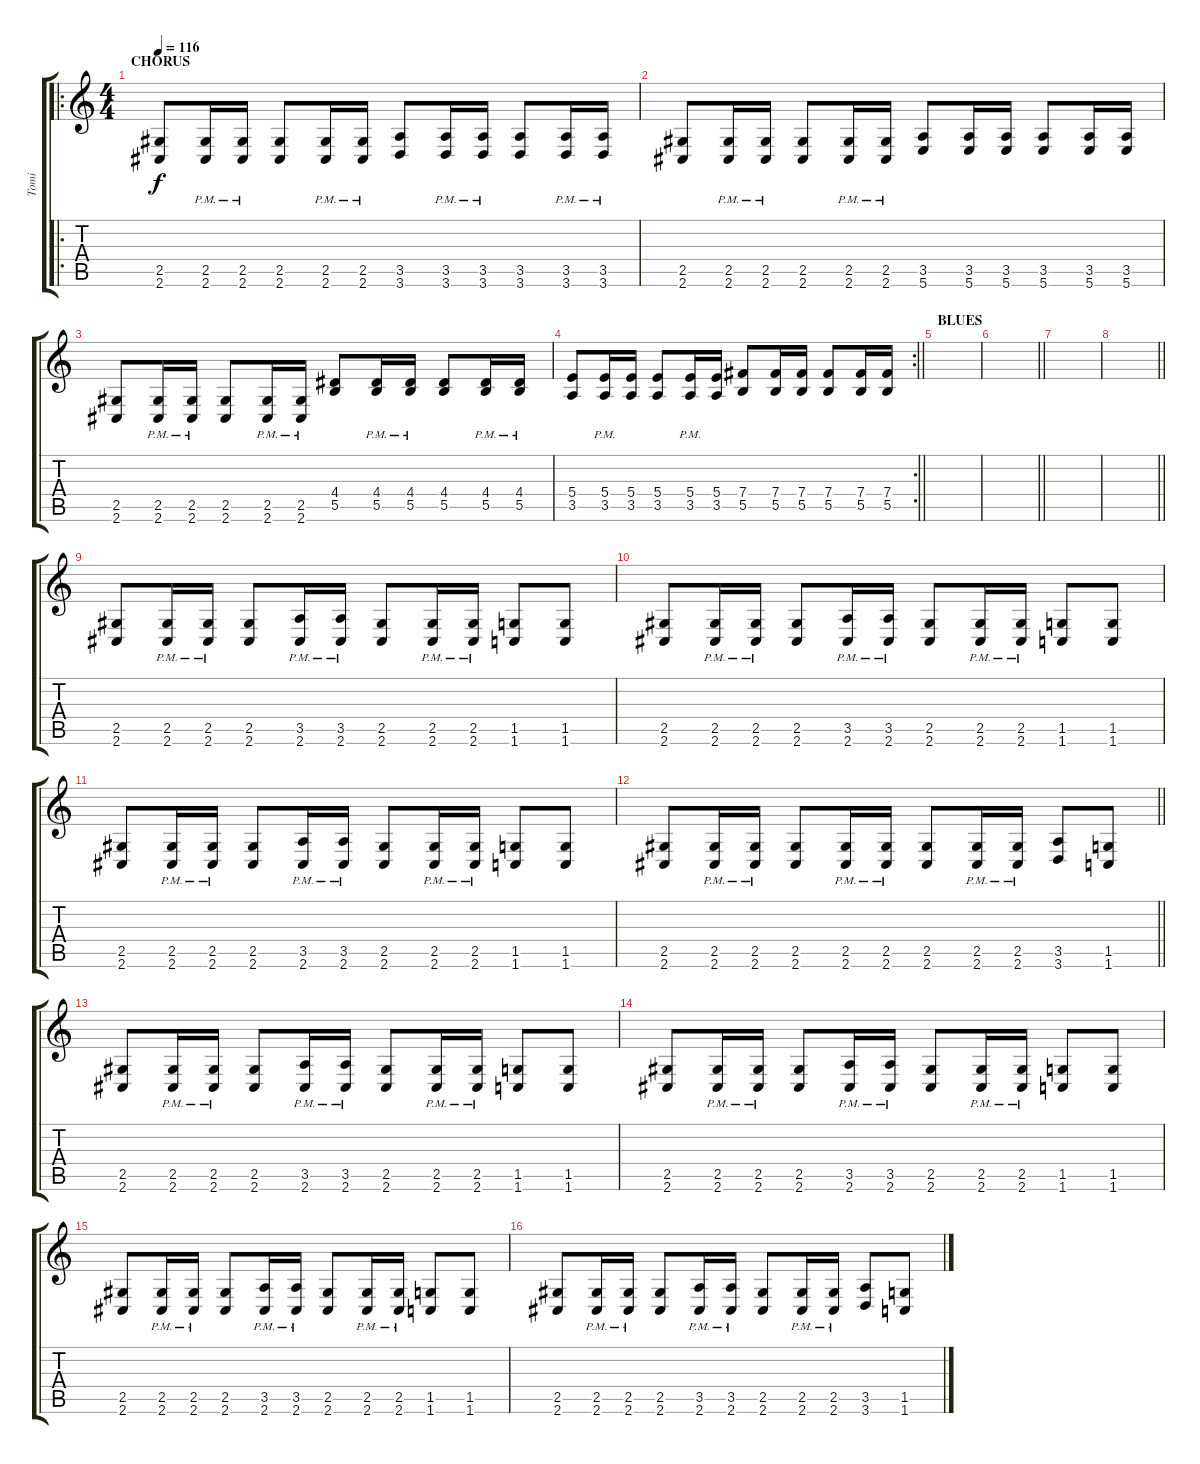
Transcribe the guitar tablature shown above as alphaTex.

\track ("Tomi" "Tomi") {instrument overdrivenguitar}
\staff {score tabs}
\tuning (Db4 Ab3 E3 B2 Gb2 B1) {hide}
\ro
\ts (4 4)
\section ("" "CHORUS")
\tempo 116
\clef g2
\ks c
(2.5 2.6).8{dy f} (2.5{pm} 2.6{pm}).16 (2.5{pm} 2.6{pm}).16 (2.5 2.6).8 (2.5{pm} 2.6{pm}).16 (2.5{pm} 2.6{pm}).16 (3.5 3.6).8 (3.5 3.6{pm}).16 (3.5{pm} 3.6{pm}).16 (3.5 3.6).8 (3.5{pm} 3.6{pm}).16 (3.5{pm} 3.6{pm}).16 |
(2.5 2.6).8 (2.5{pm} 2.6{pm}).16 (2.5{pm} 2.6{pm}).16 (2.5 2.6).8 (2.5{pm} 2.6{pm}).16 (2.5{pm} 2.6{pm}).16 (3.5 5.6).8 (3.5 5.6).16 (3.5 5.6).16 (3.5 5.6).8 (3.5 5.6).16 (3.5 5.6).16 |
(2.5 2.6).8 (2.5{pm} 2.6{pm}).16 (2.5{pm} 2.6{pm}).16 (2.5 2.6).8 (2.5{pm} 2.6{pm}).16 (2.5{pm} 2.6{pm}).16 (4.4 5.5).8 (4.4{pm} 5.5{pm}).16 (4.4{pm} 5.5{pm}).16 (4.4 5.5).8 (4.4{pm} 5.5{pm}).16 (4.4{pm} 5.5{pm}).16 |
\rc 2
\barLineRight lightlight
(5.4 3.5).8 (5.4 3.5{pm}).16 (5.4 3.5).16 (5.4 3.5).8 (5.4 3.5{pm}).16 (5.4 3.5).16 (7.4 5.5).8 (7.4 5.5).16 (7.4 5.5).16 (7.4 5.5).8 (7.4 5.5).16 (7.4 5.5).16 |
\section ("" "BLUES")
|
\barLineRight lightlight
|
|
\barLineRight lightlight
|
(2.5 2.6).8 (2.5{pm} 2.6{pm}).16 (2.5{pm} 2.6{pm}).16 (2.5 2.6).8 (3.5{pm} 2.6{pm}).16 (3.5{pm} 2.6{pm}).16 (2.5 2.6).8 (2.5{pm} 2.6{pm}).16 (2.5{pm} 2.6{pm}).16 (1.5 1.6).8 (1.5 1.6).8 |
(2.5 2.6).8 (2.5{pm} 2.6{pm}).16 (2.5{pm} 2.6{pm}).16 (2.5 2.6).8 (3.5 2.6{pm}).16 (3.5 2.6{pm}).16 (2.5 2.6).8 (2.5{pm} 2.6{pm}).16 (2.5{pm} 2.6{pm}).16 (1.5 1.6).8 (1.5 1.6).8 |
(2.5 2.6).8 (2.5{pm} 2.6{pm}).16 (2.5{pm} 2.6{pm}).16 (2.5 2.6).8 (3.5{pm} 2.6{pm}).16 (3.5{pm} 2.6{pm}).16 (2.5 2.6).8 (2.5{pm} 2.6{pm}).16 (2.5{pm} 2.6{pm}).16 (1.5 1.6).8 (1.5 1.6).8 |
\barLineRight lightlight
(2.5 2.6).8 (2.5{pm} 2.6{pm}).16 (2.5{pm} 2.6{pm}).16 (2.5 2.6).8 (2.5{pm} 2.6{pm}).16 (2.5{pm} 2.6{pm}).16 (2.5 2.6).8 (2.5{pm} 2.6{pm}).16 (2.5{pm} 2.6{pm}).16 (3.5 3.6).8 (1.5 1.6).8 |
(2.5 2.6).8 (2.5{pm} 2.6{pm}).16 (2.5{pm} 2.6{pm}).16 (2.5 2.6).8 (3.5{pm} 2.6{pm}).16 (3.5{pm} 2.6{pm}).16 (2.5 2.6).8 (2.5{pm} 2.6{pm}).16 (2.5{pm} 2.6{pm}).16 (1.5 1.6).8 (1.5 1.6).8 |
(2.5 2.6).8 (2.5{pm} 2.6{pm}).16 (2.5{pm} 2.6{pm}).16 (2.5 2.6).8 (3.5{pm} 2.6{pm}).16 (3.5{pm} 2.6{pm}).16 (2.5 2.6).8 (2.5{pm} 2.6{pm}).16 (2.5{pm} 2.6{pm}).16 (1.5 1.6).8 (1.5 1.6).8 |
(2.5 2.6).8 (2.5{pm} 2.6{pm}).16 (2.5{pm} 2.6{pm}).16 (2.5 2.6).8 (3.5{pm} 2.6{pm}).16 (3.5{pm} 2.6{pm}).16 (2.5 2.6).8 (2.5{pm} 2.6{pm}).16 (2.5{pm} 2.6{pm}).16 (1.5 1.6).8 (1.5 1.6).8 |
(2.5 2.6).8 (2.5{pm} 2.6{pm}).16 (2.5{pm} 2.6{pm}).16 (2.5 2.6).8 (3.5{pm} 2.6{pm}).16 (3.5{pm} 2.6{pm}).16 (2.5 2.6).8 (2.5{pm} 2.6{pm}).16 (2.5{pm} 2.6{pm}).16 (3.5 3.6).8 (1.5 1.6).8
